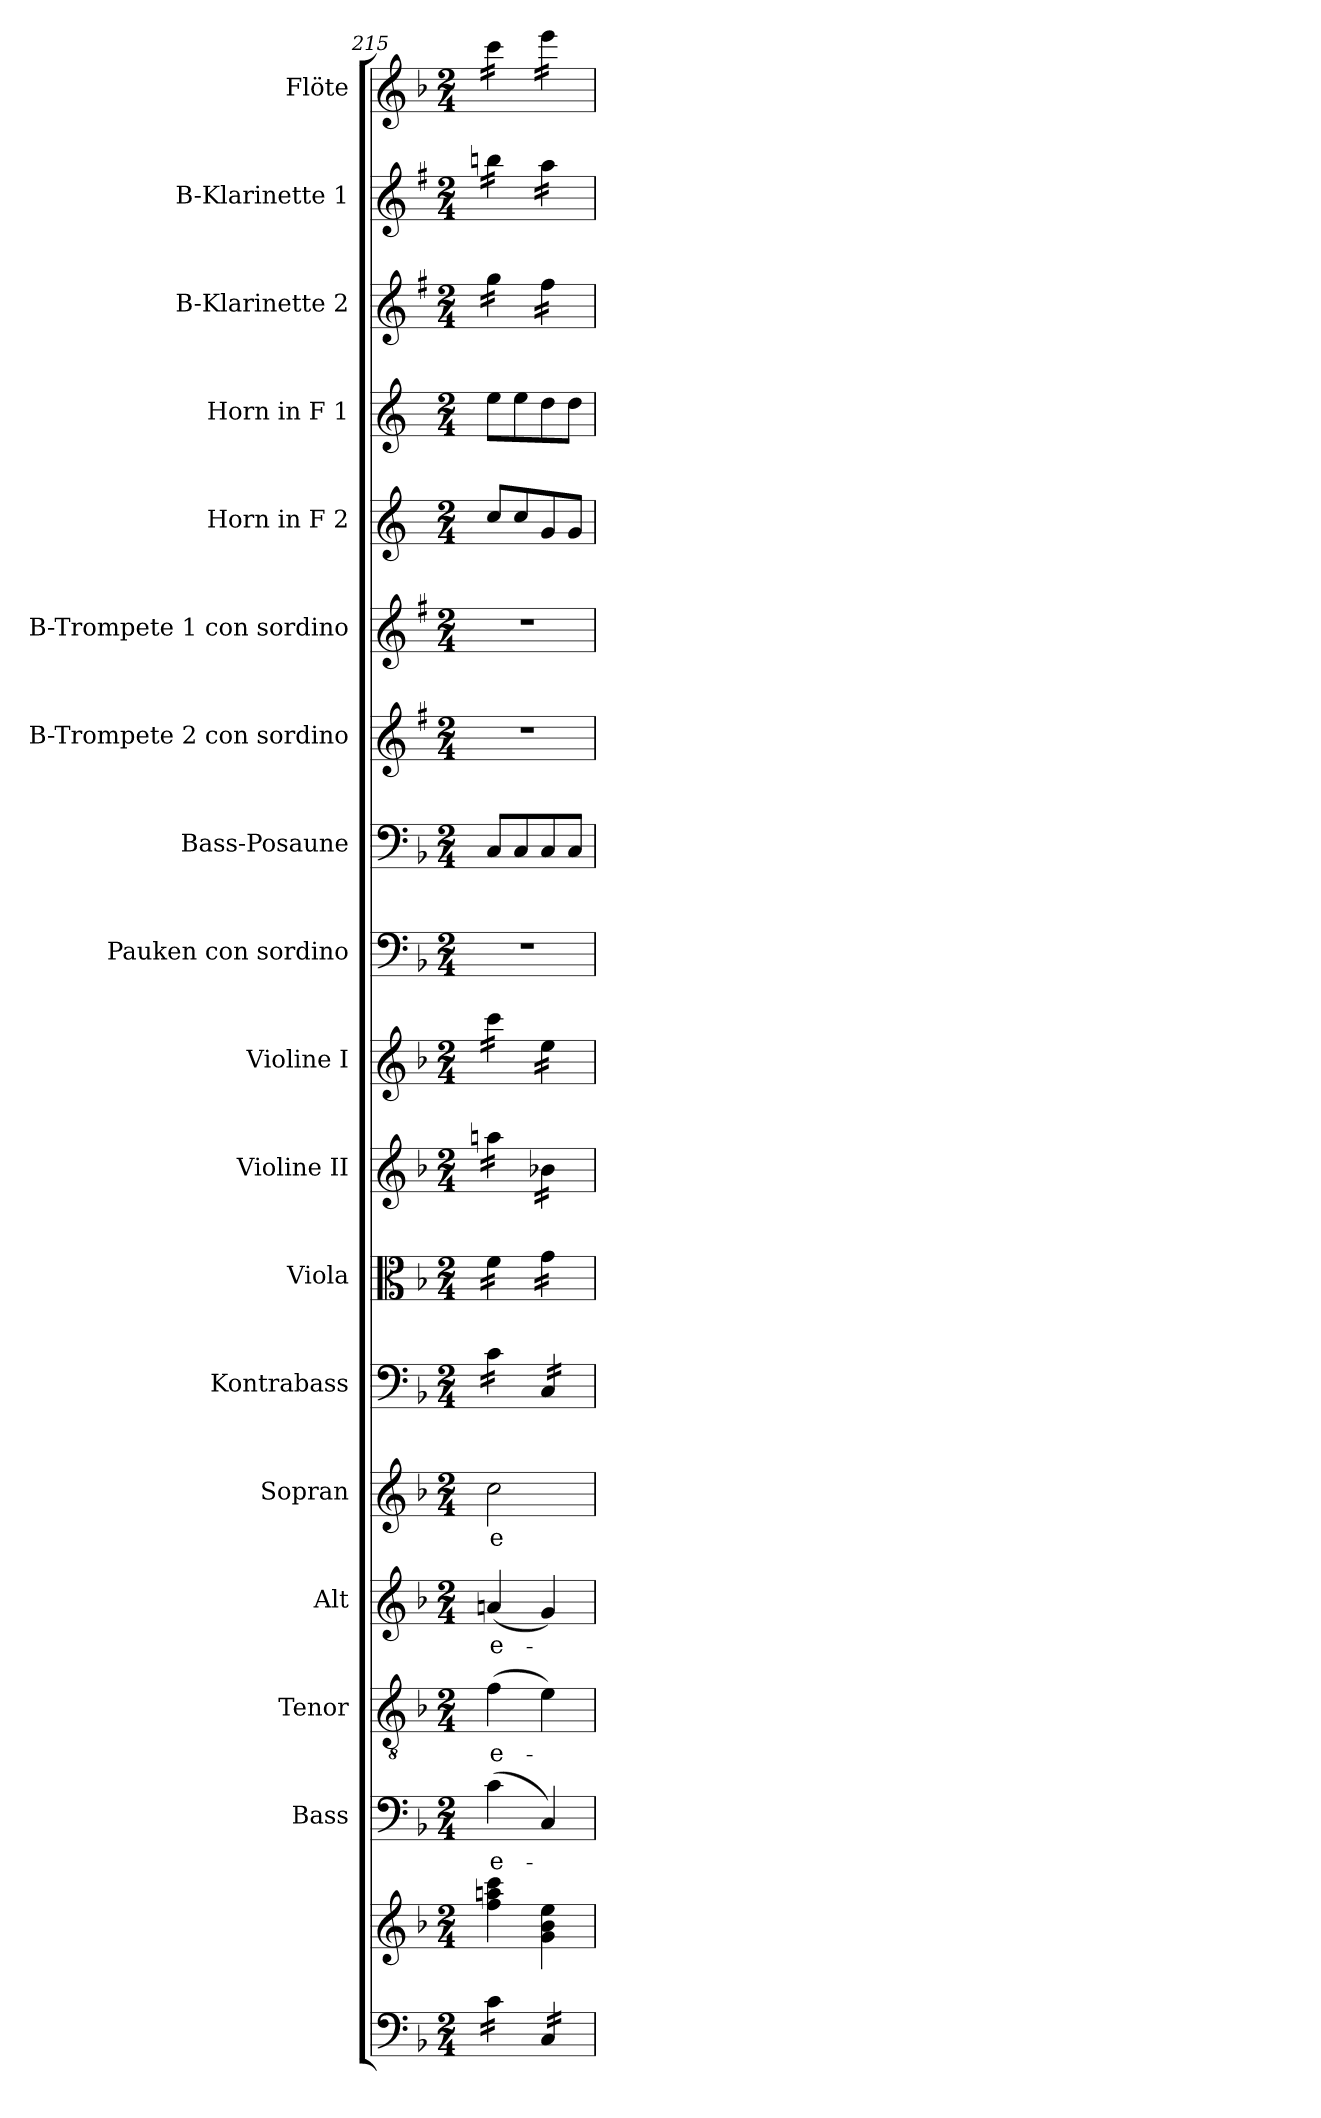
**kern	**kern	**kern	**text	**kern	**text	**kern	**text	**kern	**text	**kern	**kern	**kern	**kern	**kern	**kern	**kern	**kern	**kern	**kern	**kern	**kern	**kern
*part18	*part18	*part17	*part17	*part16	*part16	*part15	*part15	*part14	*part14	*part13	*part12	*part11	*part10	*part9	*part8	*part7	*part6	*part5	*part4	*part3	*part2	*part1
*staff19	*staff18	*staff17	*staff17	*staff16	*staff16	*staff15	*staff15	*staff14	*staff14	*staff13	*staff12	*staff11	*staff10	*staff9	*staff8	*staff7	*staff6	*staff5	*staff4	*staff3	*staff2	*staff1
*	*	*I"Bass	*	*I"Tenor	*	*I"Alt	*	*I"Sopran	*	*I"Kontrabass	*I"Viola	*I"Violine II	*I"Violine I	*I"Pauken con sordino	*I"Bass-Posaune	*I"B-Trompete 2 con sordino	*I"B-Trompete 1 con sordino	*I"Horn in F 2	*I"Horn in F 1	*I"B-Klarinette 2	*I"B-Klarinette 1	*I"Flöte
*	*	*I'B.	*	*I'T.	*	*I'A.	*	*I'S.	*	*I'Kb.	*I'Vla.	*I'Vl. II	*I'Vl. I	*I'Pk.	*I'B. Pos.	*I'B Trp. 2	*I'B Trp. 1	*	*	*I'B Kl. 2	*I'B Kl. 1	*I'Fl.
*clefF4	*clefG2	*clefF4	*	*clefGv2	*	*clefG2	*	*clefG2	*	*clefF4	*clefC3	*clefG2	*clefG2	*clefF4	*clefF4	*clefG2	*clefG2	*clefG2	*clefG2	*clefG2	*clefG2	*clefG2
*	*	*	*	*	*	*	*	*	*	*ITrd7c12	*	*	*	*	*	*ITrd1c2	*ITrd1c2	*ITrd4c7	*ITrd4c7	*ITrd1c2	*ITrd1c2	*
*k[b-]	*k[b-]	*k[b-]	*	*k[b-]	*	*k[b-]	*	*k[b-]	*	*k[b-]	*k[b-]	*k[b-]	*k[b-]	*k[b-]	*k[b-]	*k[b-]	*k[b-]	*k[b-]	*k[b-]	*k[b-]	*k[b-]	*k[b-]
*F:	*F:	*F:	*	*F:	*	*F:	*	*F:	*	*F:	*F:	*F:	*F:	*F:	*F:	*F:	*F:	*F:	*F:	*F:	*F:	*F:
*M2/4	*M2/4	*M2/4	*	*M2/4	*	*M2/4	*	*M2/4	*	*M2/4	*M2/4	*M2/4	*M2/4	*M2/4	*M2/4	*M2/4	*M2/4	*M2/4	*M2/4	*M2/4	*M2/4	*M2/4
=215	=215	=215	=215	=215	=215	=215	=215	=215	=215	=215	=215	=215	=215	=215	=215	=215	=215	=215	=215	=215	=215	=215
!	!	!	!LO:LY:b	!	!LO:LY:b	!	!LO:LY:b	!	!LO:LY:b	!	!	!	!	!	!	!	!	!	!	!	!	!
*tremolo	*	*	*	*	*	*	*	*	*	*	*	*	*	*	*	*	*	*	*	*	*	*
*	*	*	*	*	*	*	*	*	*	*tremolo	*	*	*	*	*	*	*	*	*	*	*	*
*	*	*	*	*	*	*	*	*	*	*	*tremolo	*	*	*	*	*	*	*	*	*	*	*
*	*	*	*	*	*	*	*	*	*	*	*	*tremolo	*	*	*	*	*	*	*	*	*	*
*	*	*	*	*	*	*	*	*	*	*	*	*	*tremolo	*	*	*	*	*	*	*	*	*
*	*	*	*	*	*	*	*	*	*	*	*	*	*	*	*	*	*	*	*	*tremolo	*	*
*	*	*	*	*	*	*	*	*	*	*	*	*	*	*	*	*	*	*	*	*	*tremolo	*
*	*	*	*	*	*	*	*	*	*	*	*	*	*	*	*	*	*	*	*	*	*	*tremolo
16c\LL	4ff\ 4aan\ 4ccc\	(>4c\	e-	(>4f\	e-	(<4an/	e-	2cc\	e-	16C\LL	16f\LL	16aan\LL	16ccc\LL	2r	8C/L	2r	2r	8f/L	8a\L	16ff\LL	16aan\LL	16ccc\LL
16c\	.	.	.	.	.	.	.	.	.	16C\	16f\	16aan\	16ccc\	.	.	.	.	.	.	16ff\	16aan\	16ccc\
16c\	.	.	.	.	.	.	.	.	.	16C\	16f\	16aan\	16ccc\	.	8C/	.	.	8f/	8a\	16ff\	16aan\	16ccc\
16c\JJ	.	.	.	.	.	.	.	.	.	16C\JJ	16f\JJ	16aan\JJ	16ccc\JJ	.	.	.	.	.	.	16ff\JJ	16aan\JJ	16ccc\JJ
16C/LL	4g\ 4b-\ 4ee\	4C/)	.	4e\)	.	4g/)	.	.	.	16CC/LL	16g\LL	16b-X\LL	16ee\LL	.	8C/	.	.	8c/	8g\	16ee\LL	16gg\LL	16eee\LL
16C/	.	.	.	.	.	.	.	.	.	16CC/	16g\	16b-X\	16ee\	.	.	.	.	.	.	16ee\	16gg\	16eee\
16C/	.	.	.	.	.	.	.	.	.	16CC/	16g\	16b-X\	16ee\	.	8C/J	.	.	8c/J	8g\J	16ee\	16gg\	16eee\
16C/JJ	.	.	.	.	.	.	.	.	.	16CC/JJ	16g\JJ	16b-X\JJ	16ee\JJ	.	.	.	.	.	.	16ee\JJ	16gg\JJ	16eee\JJ
*	*	*	*	*	*	*	*	*	*	*	*	*	*	*	*	*	*	*	*	*	*	*Xtremolo
*	*	*	*	*	*	*	*	*	*	*	*	*	*	*	*	*	*	*	*	*	*Xtremolo	*
*	*	*	*	*	*	*	*	*	*	*	*	*	*	*	*	*	*	*	*	*Xtremolo	*	*
*	*	*	*	*	*	*	*	*	*	*	*	*	*Xtremolo	*	*	*	*	*	*	*	*	*
*	*	*	*	*	*	*	*	*	*	*	*	*Xtremolo	*	*	*	*	*	*	*	*	*	*
*	*	*	*	*	*	*	*	*	*	*	*Xtremolo	*	*	*	*	*	*	*	*	*	*	*
*	*	*	*	*	*	*	*	*	*	*Xtremolo	*	*	*	*	*	*	*	*	*	*	*	*
*Xtremolo	*	*	*	*	*	*	*	*	*	*	*	*	*	*	*	*	*	*	*	*	*	*
=	=	=	=	=	=	=	=	=	=	=	=	=	=	=	=	=	=	=	=	=	=	=
*-	*-	*-	*-	*-	*-	*-	*-	*-	*-	*-	*-	*-	*-	*-	*-	*-	*-	*-	*-	*-	*-	*-
